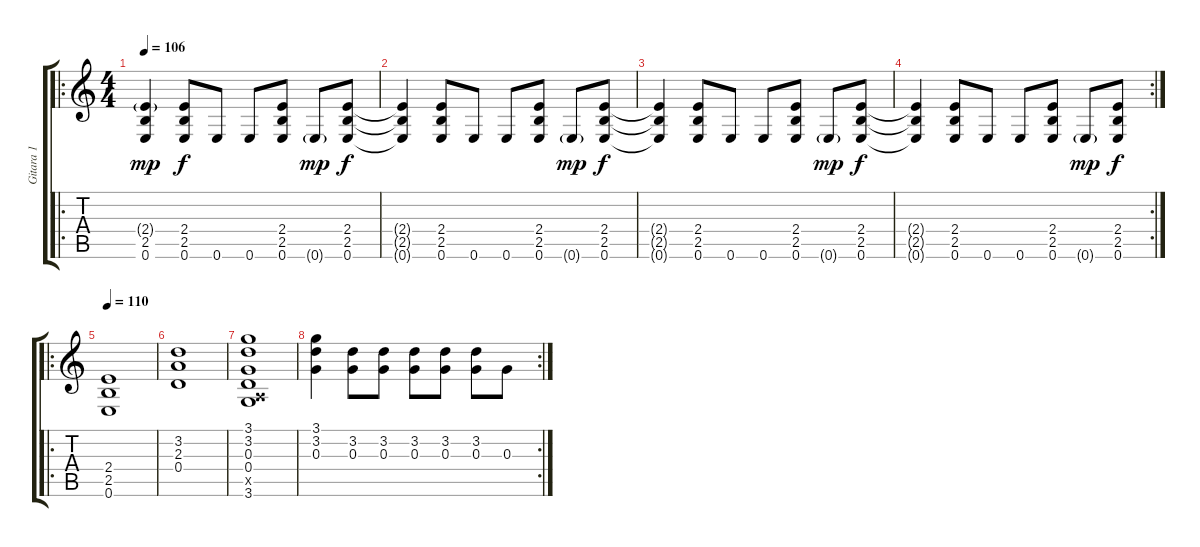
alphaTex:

\track ("Gitara 1" "Gitara 1") {instrument distortionguitar}
\staff {score tabs}
\tuning (E4 B3 G3 D3 A2 E2) {hide}
\ro
\ts (4 4)
\tempo 106
\clef g2
\ks c
(2.4{g} 2.5 0.6).4{dy mp} (2.4 2.5 0.6).8{dy f} 0.6.8 0.6.8 (2.4 2.5 0.6).8 0.6{g}.8{dy mp} (2.4 2.5 0.6).8{dy f} |
(2.4{t} 2.5{t} 0.6{t}).4 (2.4 2.5 0.6).8 0.6.8 0.6.8 (2.4 2.5 0.6).8 0.6{g}.8{dy mp} (2.4 2.5 0.6).8{dy f} |
(2.4{t} 2.5{t} 0.6{t}).4 (2.4 2.5 0.6).8 0.6.8 0.6.8 (2.4 2.5 0.6).8 0.6{g}.8{dy mp} (2.4 2.5 0.6).8{dy f} |
\rc 2
(2.4{t} 2.5{t} 0.6{t}).4 (2.4 2.5 0.6).8 0.6.8 0.6.8 (2.4 2.5 0.6).8 0.6{g}.8{dy mp} (2.4 2.5 0.6).8{dy f} |
\ro
\tempo 110
(2.4 2.5 0.6).1 |
(3.2 2.3 0.4).1 |
(3.1 3.2 0.3 0.4 0.5{x} 3.6).1 |
\rc 2
(3.1 3.2 0.3).4 (3.2 0.3).8 (3.2 0.3).8 (3.2 0.3).8 (3.2 0.3).8 (3.2 0.3).8 0.3.8
